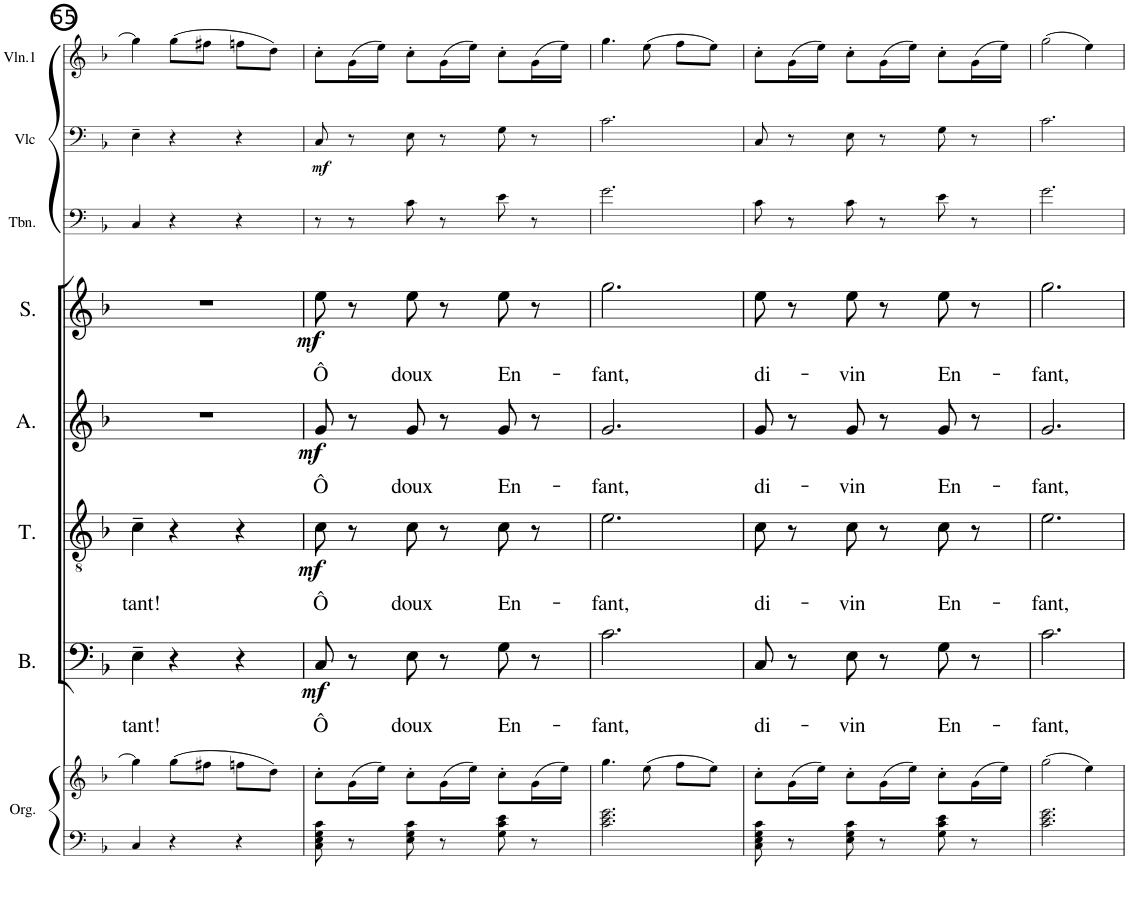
**kern	**kern	**kern	**text	**dynam	**kern	**text	**dynam	**kern	**text	**dynam	**kern	**text	**dynam	**kern	**kern	**dynam	**kern
*part8	*part8	*part7	*part7	*part7	*part6	*part6	*part6	*part5	*part5	*part5	*part4	*part4	*part4	*part3	*part2	*part2	*part1
*staff9	*staff8	*staff7	*staff7	*staff7	*staff6	*staff6	*staff6	*staff5	*staff5	*staff5	*staff4	*staff4	*staff4	*staff3	*staff2	*staff2	*staff1
*I"Orgue	*	*I"Bass	*	*	*I"Ténor	*	*	*I"Alto	*	*	*I"Soprano	*	*	*I"Trombone	*I"Violoncelle	*	*I"Violon 1
*I'Org.	*	*I'B.	*	*	*I'T.	*	*	*I'A.	*	*	*I'S.	*	*	*I'Tbn.	*I'Vlc	*	*I'Vln.1
!!LO:PB:g=z
*clefF4	*clefG2	*clefF4	*	*	*clefGv2	*	*	*clefG2	*	*	*clefG2	*	*	*clefF4	*clefF4	*	*clefG2
*k[b-]	*k[b-]	*k[b-]	*	*	*k[b-]	*	*	*k[b-]	*	*	*k[b-]	*	*	*k[b-]	*k[b-]	*	*k[b-]
*M3/4	*M3/4	*M3/4	*	*	*M3/4	*	*	*M3/4	*	*	*M3/4	*	*	*M3/4	*M3/4	*	*M3/4
=55	=55	=55	=55	=55	=55	=55	=55	=55	=55	=55	=55	=55	=55	=55	=55	=55	=55
!	!	!	!LO:LY:b	!	!	!LO:LY:b	!	!	!	!	!	!	!	!	!	!	!
4C/	4gg\]	4E~\	tant!	.	4c~\	tant!	.	2.r	.	.	2.r	.	.	4C/	4E~\	.	4gg\]
4r	(8gg\L	4r	.	.	4r	.	.	.	.	.	.	.	.	4r	4r	.	(8gg\L
.	8ff#X\J	.	.	.	.	.	.	.	.	.	.	.	.	.	.	.	8ff#X\J
4r	8ffn\L	4r	.	.	4r	.	.	.	.	.	.	.	.	4r	4r	.	8ffn\L
.	8dd\J)	.	.	.	.	.	.	.	.	.	.	.	.	.	.	.	8dd\J)
=56	=56	=56	=56	=56	=56	=56	=56	=56	=56	=56	=56	=56	=56	=56	=56	=56	=56
!	!	!	!LO:LY:b	!LO:DY:b	!	!LO:LY:b	!LO:DY:b	!	!LO:LY:b	!LO:DY:b	!	!LO:LY:b	!LO:DY:b	!	!	!LO:DY:b	!
8C\ 8E\ 8G\ 8c\	8cc'\L	8C/	Ô	mf	8c\	Ô	mf	8g/	Ô	mf	8ee\	Ô	mf	8r	8C/	mf	8cc'\L
8r	(16g\L	8r	.	.	8r	.	.	8r	.	.	8r	.	.	8r	8r	.	(16g\L
.	16ee\JJ)	.	.	.	.	.	.	.	.	.	.	.	.	.	.	.	16ee\JJ)
!	!	!	!LO:LY:b	!	!	!LO:LY:b	!	!	!LO:LY:b	!	!	!LO:LY:b	!	!	!	!	!
8E\ 8G\ 8c\	8cc'\L	8E\	doux	.	8c\	doux	.	8g/	doux	.	8ee\	doux	.	8c\	8E\	.	8cc'\L
8r	(16g\L	8r	.	.	8r	.	.	8r	.	.	8r	.	.	8r	8r	.	(16g\L
.	16ee\JJ)	.	.	.	.	.	.	.	.	.	.	.	.	.	.	.	16ee\JJ)
!	!	!	!LO:LY:b	!	!	!LO:LY:b	!	!	!LO:LY:b	!	!	!LO:LY:b	!	!	!	!	!
8G\ 8c\ 8e\	8cc'\L	8G\	En-	.	8c\	En-	.	8g/	En-	.	8ee\	En-	.	8e\	8G\	.	8cc'\L
8r	(16g\L	8r	.	.	8r	.	.	8r	.	.	8r	.	.	8r	8r	.	(16g\L
.	16ee\JJ)	.	.	.	.	.	.	.	.	.	.	.	.	.	.	.	16ee\JJ)
=57	=57	=57	=57	=57	=57	=57	=57	=57	=57	=57	=57	=57	=57	=57	=57	=57	=57
!	!	!	!LO:LY:b	!	!	!LO:LY:b	!	!	!LO:LY:b	!	!	!LO:LY:b	!	!	!	!	!
2.c\ 2.e\ 2.g\	4.gg\	2.c\	-fant,	.	2.e\	-fant,	.	2.g/	-fant,	.	2.gg\	-fant,	.	2.g\	2.c\	.	4.gg\
.	(8ee\	.	.	.	.	.	.	.	.	.	.	.	.	.	.	.	(8ee\
.	8ff\L	.	.	.	.	.	.	.	.	.	.	.	.	.	.	.	8ff\L
.	8ee\J)	.	.	.	.	.	.	.	.	.	.	.	.	.	.	.	8ee\J)
=58	=58	=58	=58	=58	=58	=58	=58	=58	=58	=58	=58	=58	=58	=58	=58	=58	=58
!	!	!	!LO:LY:b	!	!	!LO:LY:b	!	!	!LO:LY:b	!	!	!LO:LY:b	!	!	!	!	!
8C\ 8E\ 8G\ 8c\	8cc'\L	8C/	di-	.	8c\	di-	.	8g/	di-	.	8ee\	di-	.	8c\	8C/	.	8cc'\L
8r	(16g\L	8r	.	.	8r	.	.	8r	.	.	8r	.	.	8r	8r	.	(16g\L
.	16ee\JJ)	.	.	.	.	.	.	.	.	.	.	.	.	.	.	.	16ee\JJ)
!	!	!	!LO:LY:b	!	!	!LO:LY:b	!	!	!LO:LY:b	!	!	!LO:LY:b	!	!	!	!	!
8E\ 8G\ 8c\	8cc'\L	8E\	-vin	.	8c\	-vin	.	8g/	-vin	.	8ee\	-vin	.	8c\	8E\	.	8cc'\L
8r	(16g\L	8r	.	.	8r	.	.	8r	.	.	8r	.	.	8r	8r	.	(16g\L
.	16ee\JJ)	.	.	.	.	.	.	.	.	.	.	.	.	.	.	.	16ee\JJ)
!	!	!	!LO:LY:b	!	!	!LO:LY:b	!	!	!LO:LY:b	!	!	!LO:LY:b	!	!	!	!	!
8G\ 8c\ 8e\	8cc'\L	8G\	En-	.	8c\	En-	.	8g/	En-	.	8ee\	En-	.	8e\	8G\	.	8cc'\L
8r	(16g\L	8r	.	.	8r	.	.	8r	.	.	8r	.	.	8r	8r	.	(16g\L
.	16ee\JJ)	.	.	.	.	.	.	.	.	.	.	.	.	.	.	.	16ee\JJ)
=59	=59	=59	=59	=59	=59	=59	=59	=59	=59	=59	=59	=59	=59	=59	=59	=59	=59
!	!	!	!LO:LY:b	!	!	!LO:LY:b	!	!	!LO:LY:b	!	!	!LO:LY:b	!	!	!	!	!
2.c\ 2.e\ 2.g\	(2gg\	2.c\	-fant,	.	2.e\	-fant,	.	2.g/	-fant,	.	2.gg\	-fant,	.	2.g\	2.c\	.	(2gg\
.	4ee\)	.	.	.	.	.	.	.	.	.	.	.	.	.	.	.	4ee\)
=	=	=	=	=	=	=	=	=	=	=	=	=	=	=	=	=	=
*-	*-	*-	*-	*-	*-	*-	*-	*-	*-	*-	*-	*-	*-	*-	*-	*-	*-
